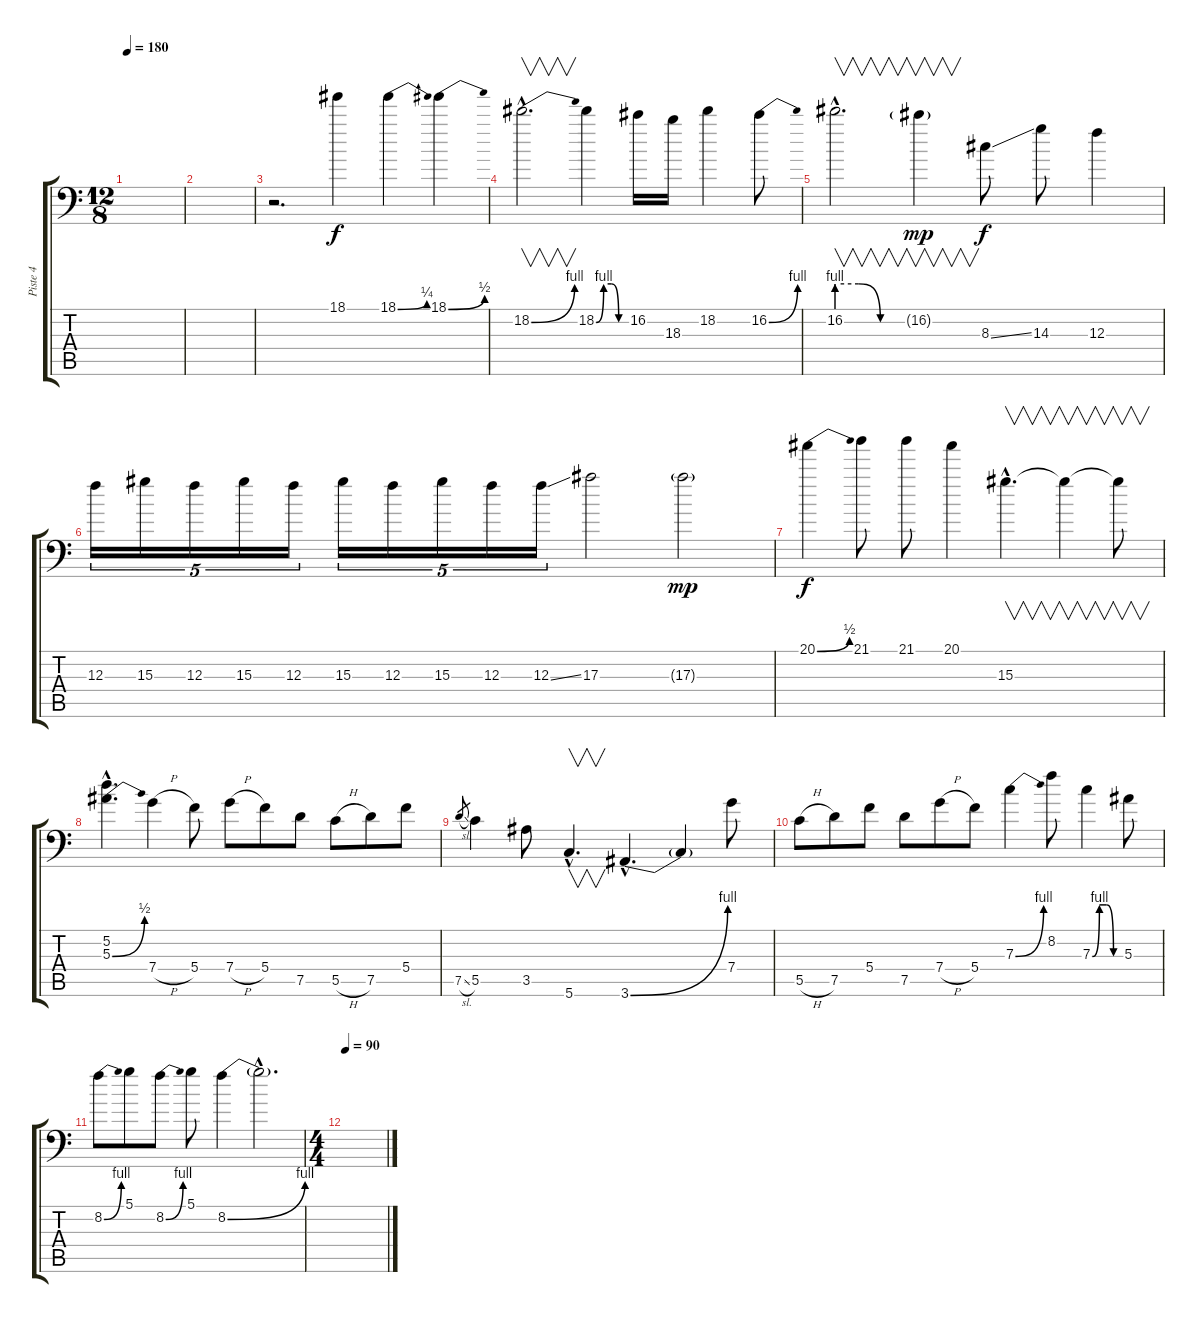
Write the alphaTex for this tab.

\track ("Piste 4" "Piste 4") {instrument overdrivenguitar}
\staff {score tabs}
\tuning (D4 A3 F3 C3 G2 G1) {hide}
\ts (12 8)
\tempo 180
\clef f4
\ks c
|
|
r.2{d} 18.1.4 18.1{be (bend 0 0 60 1)}.4 18.1{be (bend 0 0 60 2)}.4 |
18.2{be (bend 0 0 60 4) hac}.2{v d} 18.2{be (custom 0 0 15 4 30 4 45 0 60 0)}.4 16.2.16 18.3.16 18.2.4 16.2{be (bend 0 0 60 4)}.8 |
16.2{be (custom 0 4 20 4 40 0 60 0) hac}.2{v d} 16.2{g}.4{v dy mp} 8.3{ss}.8{dy f} 14.3.8 12.3.4 |
12.3.16{tu (5 4)} 15.3.16{tu (5 4)} 12.3.16{tu (5 4)} 15.3.16{tu (5 4)} 12.3.16{tu (5 4)} 15.3.16{tu (5 4)} 12.3.16{tu (5 4)} 15.3.16{tu (5 4)} 12.3.16{tu (5 4)} 12.3{ss}.16{tu (5 4)} 17.3.2 17.3{g}.2{dy mp} |
20.1{be (bend 0 0 60 2)}.4{dy f} 21.1.8 21.1.8 20.1.4 15.3{hac}.4{v d} 15.3{t}.4{v} 15.3{t}.8{v} |
(5.2{hac} 5.3{be (bend 0 0 60 2) hac}).4{d} 7.4{h}.4 5.4.8 7.4{h}.8 5.4.8 7.5.8 5.5{h}.8 7.5.8 5.4.8 |
7.5{sl}.8{gr} 5.5.4 3.5.8 5.6{hac}.4{v d} 3.6{be (bend 0 0 60 4) hac}.4{d} 3.6{t}.4 7.4.8 |
5.5{h}.8 7.5.8 5.4.8 7.5.8 7.4{h}.8 5.4.8 7.3{be (bend 0 0 60 4)}.4 8.2.8 7.3{be (custom 0 0 15 4 30 4 45 0 60 0)}.4 5.3.8 |
8.2{be (bend 0 0 60 4)}.8 5.1.8 8.2{be (bend 0 0 60 4)}.8 5.1.8 8.2{be (bend 0 0 60 4)}.4 8.2{hac t}.2{d} |
\ts (4 4)
\tempo 90
